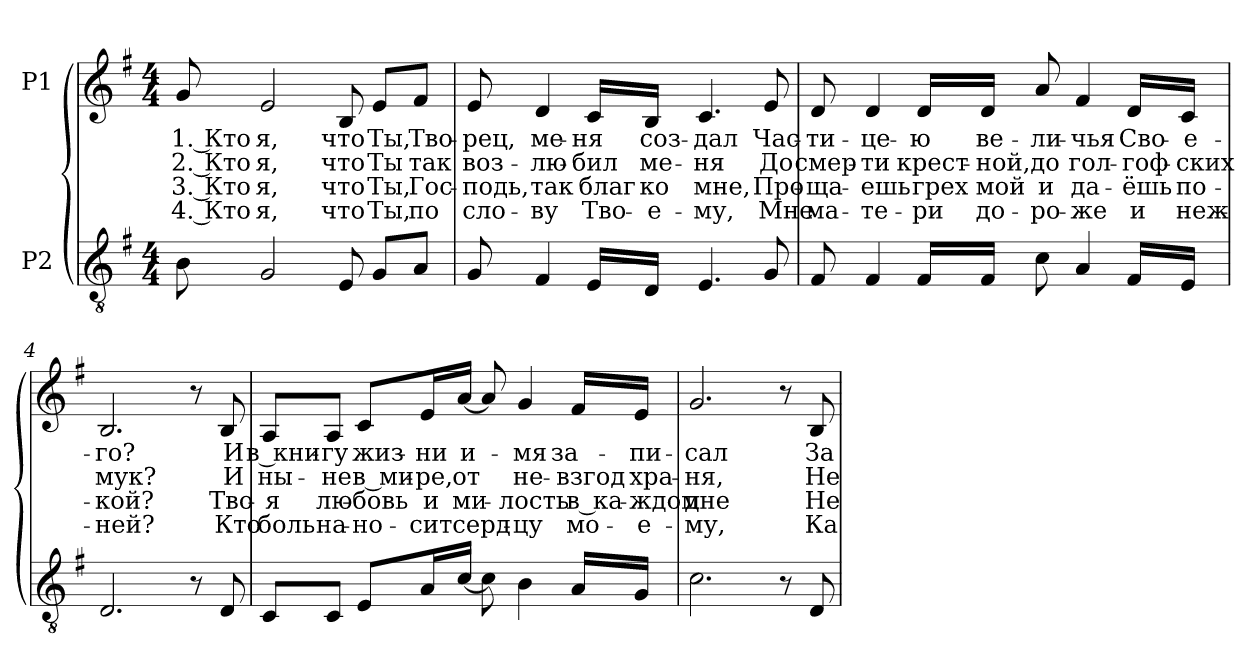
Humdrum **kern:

**kern	**kern	**text	**text	**text	**text
*part2	*part1	*part1	*part1	*part1	*part1
*staff2	*staff1	*staff1	*staff1	*staff1	*staff1
*I"P2	*I"P1	*	*	*	*
!!LO:PB:g=z
*clefGv2	*clefG2	*	*	*	*
*ITrd7c12	*	*	*	*	*
*k[f#]	*k[f#]	*	*	*	*
*G:	*G:	*	*	*	*
*M4/4	*M4/4	*	*	*	*
=1	=1	=1	=1	=1	=1
!	!	!LO:LY:b:color=#000000	!LO:LY:b:color=#000000	!LO:LY:b:color=#000000	!LO:LY:b:color=#000000
8BBi\	8gi/	1. Кто	2. Кто	3. Кто	4. Кто
!	!	!LO:LY:b:color=#000000	!LO:LY:b:color=#000000	!LO:LY:b:color=#000000	!LO:LY:b:color=#000000
2GGi/	2ei/	я,	я,	я,	я,
!	!	!LO:LY:b:color=#000000	!LO:LY:b:color=#000000	!LO:LY:b:color=#000000	!LO:LY:b:color=#000000
8EEi/	8Bi/	что	что	что	что
!	!	!LO:LY:b:color=#000000	!LO:LY:b:color=#000000	!LO:LY:b:color=#000000	!LO:LY:b:color=#000000
8GGi/L	8ei/L	Ты,	Ты	Ты,	Ты,
!	!	!LO:LY:b:color=#000000	!LO:LY:b:color=#000000	!LO:LY:b:color=#000000	!LO:LY:b:color=#000000
8AAi/J	8f#i/J	Тво-	так	Гос-	по
=2	=2	=2	=2	=2	=2
!	!	!LO:LY:b:color=#000000	!LO:LY:b:color=#000000	!LO:LY:b:color=#000000	!LO:LY:b:color=#000000
8GGi/	8ei/	-рец,	воз-	-подь,	сло-
!	!	!LO:LY:b:color=#000000	!LO:LY:b:color=#000000	!LO:LY:b:color=#000000	!LO:LY:b:color=#000000
4FF#i/	4di/	ме-	-лю-	так	-ву
!	!	!LO:LY:b:color=#000000	!LO:LY:b:color=#000000	!LO:LY:b:color=#000000	!LO:LY:b:color=#000000
16EEi/LL	16ci/LL	-ня	-бил	благ	Тво-
!	!	!LO:LY:b:color=#000000	!LO:LY:b:color=#000000	!LO:LY:b:color=#000000	!LO:LY:b:color=#000000
16DDi/JJ	16Bi/JJ	соз-	ме-	ко	-е-
!	!	!LO:LY:b:color=#000000	!LO:LY:b:color=#000000	!LO:LY:b:color=#000000	!LO:LY:b:color=#000000
4.EEi/	4.ci/	-дал	-ня	мне,	-му,
!	!	!LO:LY:b:color=#000000	!LO:LY:b:color=#000000	!LO:LY:b:color=#000000	!LO:LY:b:color=#000000
8GGi/	8ei/	Час-	До	Про-	Мне
=3	=3	=3	=3	=3	=3
!	!	!LO:LY:b:color=#000000	!LO:LY:b:color=#000000	!LO:LY:b:color=#000000	!LO:LY:b:color=#000000
8FF#i/	8di/	-ти-	смер-	-ща-	ма-
!	!	!LO:LY:b:color=#000000	!LO:LY:b:color=#000000	!LO:LY:b:color=#000000	!LO:LY:b:color=#000000
4FF#i/	4di/	-це-	-ти	-ешь	-те-
!	!	!LO:LY:b:color=#000000	!LO:LY:b:color=#000000	!LO:LY:b:color=#000000	!LO:LY:b:color=#000000
16FF#i/LL	16di/LL	-ю	крест-	грех	-ри
!	!	!LO:LY:b:color=#000000	!LO:LY:b:color=#000000	!LO:LY:b:color=#000000	!LO:LY:b:color=#000000
16FF#i/JJ	16di/JJ	ве-	-ной,	мой	до-
!	!	!LO:LY:b:color=#000000	!LO:LY:b:color=#000000	!LO:LY:b:color=#000000	!LO:LY:b:color=#000000
8Ci\	8ai/	-ли-	до	и	-ро-
!	!	!LO:LY:b:color=#000000	!LO:LY:b:color=#000000	!LO:LY:b:color=#000000	!LO:LY:b:color=#000000
4AAi/	4f#i/	-чья	гол-	да-	-же
!	!	!LO:LY:b:color=#000000	!LO:LY:b:color=#000000	!LO:LY:b:color=#000000	!LO:LY:b:color=#000000
16FF#i/LL	16di/LL	Сво-	-гоф-	-ёшь	и
!	!	!LO:LY:b:color=#000000	!LO:LY:b:color=#000000	!LO:LY:b:color=#000000	!LO:LY:b:color=#000000
16EEi/JJ	16ci/JJ	-е-	-ских	по-	неж-
=4	=4	=4	=4	=4	=4
!	!	!LO:LY:b:color=#000000	!LO:LY:b:color=#000000	!LO:LY:b:color=#000000	!LO:LY:b:color=#000000
2.DDi/	2.Bi/	-го?	мук?	-кой?	-ней?
8r	8r	.	.	.	.
!	!	!LO:LY:b:color=#000000	!LO:LY:b:color=#000000	!LO:LY:b:color=#000000	!LO:LY:b:color=#000000
8DDi/	8Bi/	И	И	Тво-	Кто
!!LO:LB:g=z
=5	=5	=5	=5	=5	=5
!	!	!LO:LY:b:color=#000000	!LO:LY:b:color=#000000	!LO:LY:b:color=#000000	!LO:LY:b:color=#000000
8CCi/L	8Ai/L	в кни-	ны-	-я	боль
!	!	!LO:LY:b:color=#000000	!LO:LY:b:color=#000000	!LO:LY:b:color=#000000	!LO:LY:b:color=#000000
8CCi/J	8Ai/J	-гу	-не	лю-	на-
!	!	!LO:LY:b:color=#000000	!LO:LY:b:color=#000000	!LO:LY:b:color=#000000	!LO:LY:b:color=#000000
8EEi/L	8ci/L	жиз-	в ми-	-бовь	-но-
!	!	!LO:LY:b:color=#000000	!LO:LY:b:color=#000000	!LO:LY:b:color=#000000	!LO:LY:b:color=#000000
16AAi/L	16ei/L	-ни	-ре,	и	-сит
!	!	!LO:LY:b:color=#000000	!LO:LY:b:color=#000000	!LO:LY:b:color=#000000	!LO:LY:b:color=#000000
[<16Ci/JJ	[<16ai/JJ	и-	от	ми-	серд-
8Ci\]	8ai/]	.	.	.	.
!	!	!LO:LY:b:color=#000000	!LO:LY:b:color=#000000	!LO:LY:b:color=#000000	!LO:LY:b:color=#000000
4BBi\	4gi/	-мя	не-	-лость	-цу
!	!	!LO:LY:b:color=#000000	!LO:LY:b:color=#000000	!LO:LY:b:color=#000000	!LO:LY:b:color=#000000
16AAi/LL	16f#i/LL	за-	-взгод	в ка-	мо-
!	!	!LO:LY:b:color=#000000	!LO:LY:b:color=#000000	!LO:LY:b:color=#000000	!LO:LY:b:color=#000000
16GGi/JJ	16ei/JJ	-пи-	хра-	-ждом	-е-
=6	=6	=6	=6	=6	=6
!	!	!LO:LY:b:color=#000000	!LO:LY:b:color=#000000	!LO:LY:b:color=#000000	!LO:LY:b:color=#000000
2.Ci\	2.gi/	-сал	-ня,	дне	-му,
8r	8r	.	.	.	.
!	!	!LO:LY:b:color=#000000	!LO:LY:b:color=#000000	!LO:LY:b:color=#000000	!LO:LY:b:color=#000000
8DDi/	8Bi/	За-	Не	Не-	Ка-
=	=	=	=	=	=
*-	*-	*-	*-	*-	*-
